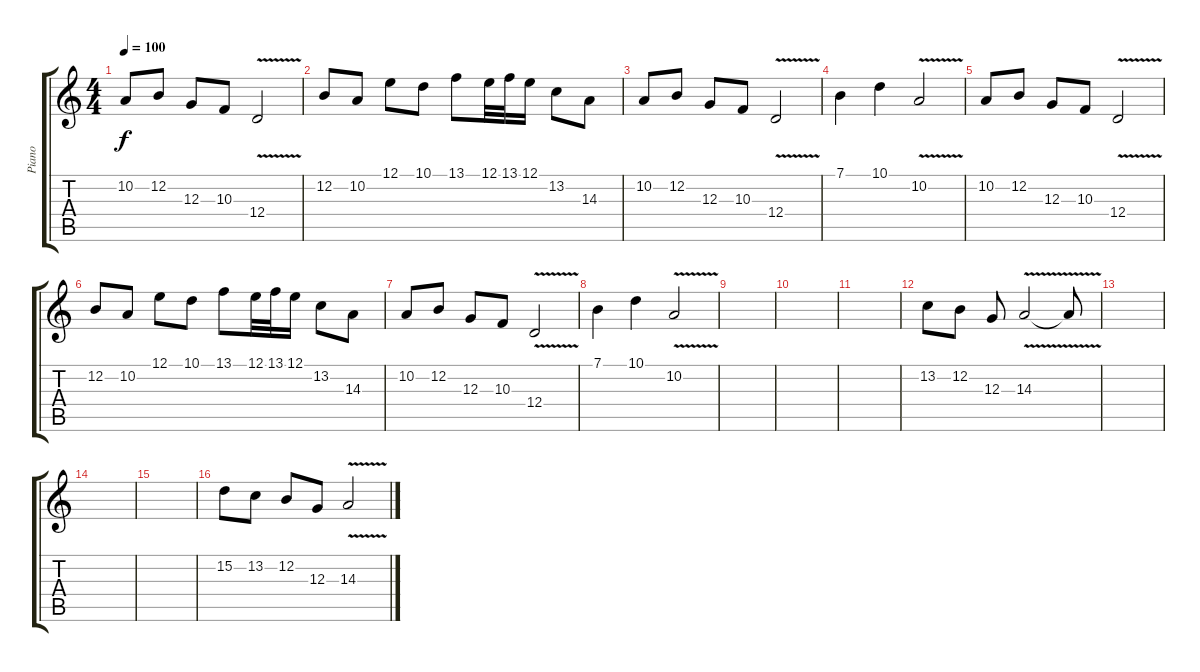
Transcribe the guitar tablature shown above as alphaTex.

\track ("Piano " "Piano ") {instrument acousticgrandpiano}
\staff {score tabs}
\tuning (E4 B3 G3 D3 A2 E2) {hide}
\ts (4 4)
\tempo 100
\clef g2
\ks c
10.2.8{dy f} 12.2.8 12.3.8 10.3.8 12.4{v}.2 |
12.2.8 10.2.8 12.1.8 10.1.8 13.1.8 12.1.32 13.1.32 12.1.16 13.2.8 14.3.8 |
10.2.8 12.2.8 12.3.8 10.3.8 12.4{v}.2 |
7.1.4 10.1.4 10.2{v}.2 |
10.2.8 12.2.8 12.3.8 10.3.8 12.4{v}.2 |
12.2.8 10.2.8 12.1.8 10.1.8 13.1.8 12.1.32 13.1.32 12.1.16 13.2.8 14.3.8 |
10.2.8 12.2.8 12.3.8 10.3.8 12.4{v}.2 |
7.1.4 10.1.4 10.2{v}.2 |
|
|
|
13.2.8 12.2.8 12.3.8 14.3{v}.2 14.3{t}.8 |
|
|
|
15.2.8 13.2.8 12.2.8 12.3.8 14.3{v}.2
